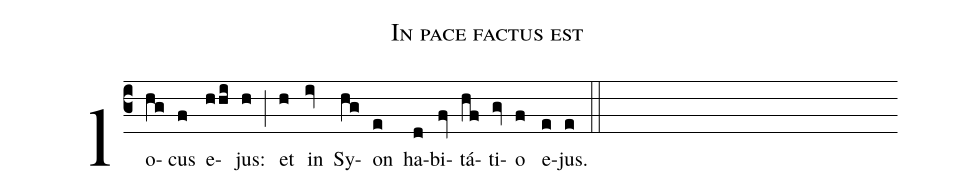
name: In pace factus est;
%%
(c3) lo(hg)cus(f) e(hhi)jus:(h) (;)
et(h) in(iv) Sy(hg)on(e) ha(d)bi(fv)tá(hf)ti(gv)o(f) e(e)jus.(e) (::)
